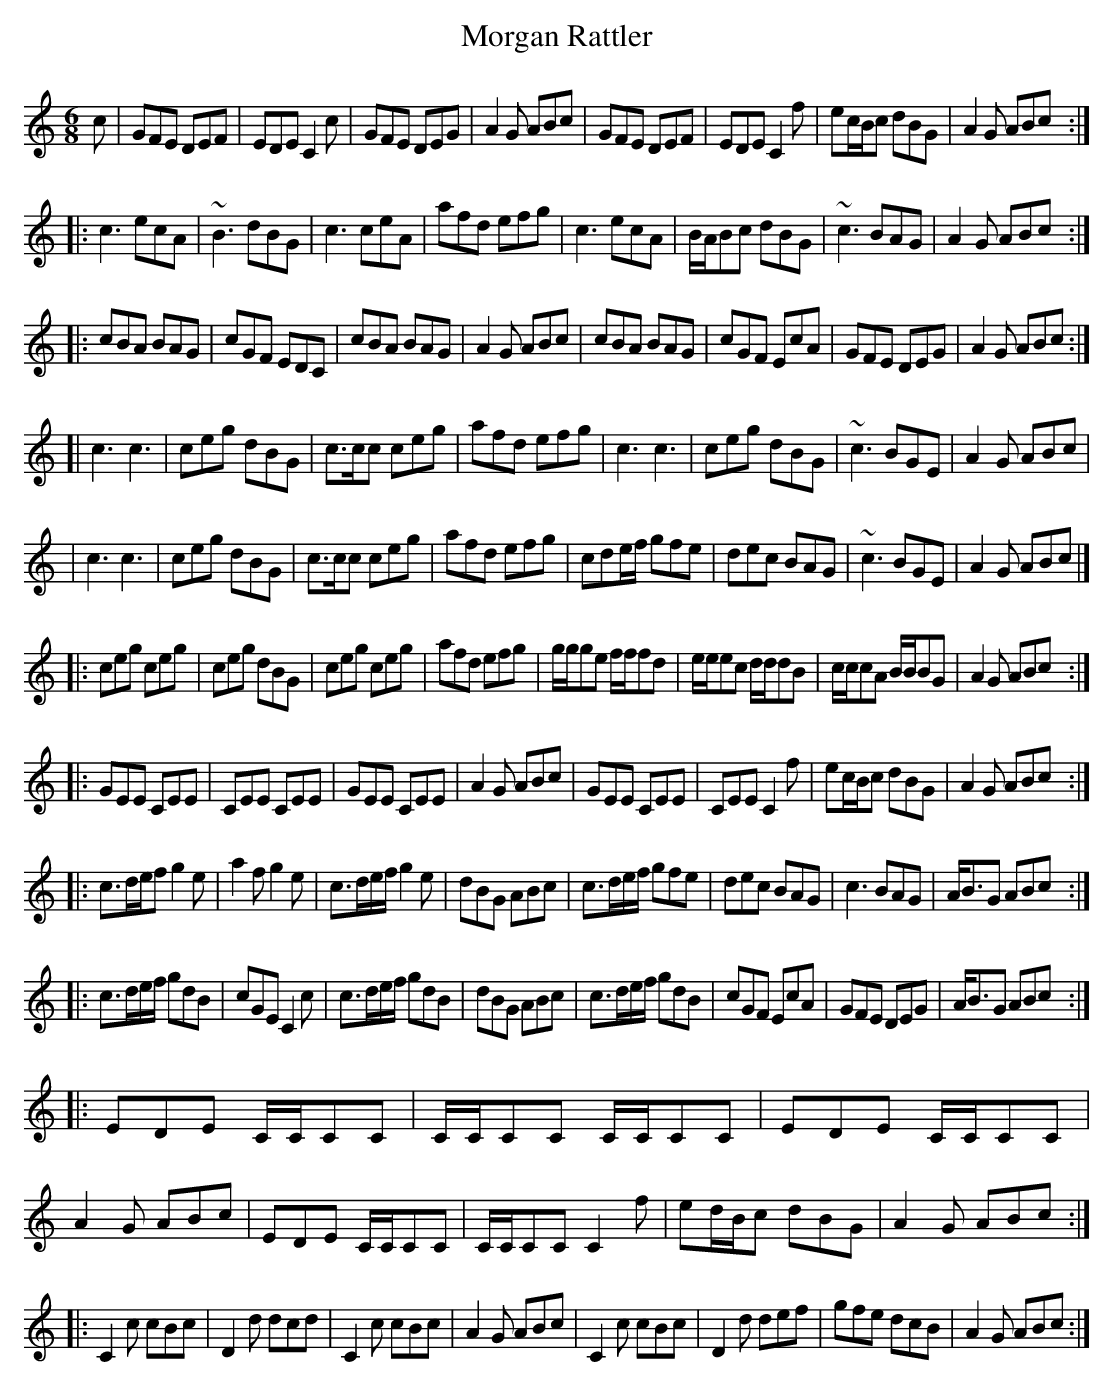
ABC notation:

X:1
T:Morgan Rattler
L:1/8
M:6/8
K:C
c \
|  GFE DEF | EDE C2c | GFE DEG | A2G ABc | GFE DEF | EDE C2f | ec/B/c dBG | A2G ABc :|
|: c3 ecA | ~B3 dBG | c3 ceA | afd efg | c3 ecA | B/A/Bc dBG | ~c3 BAG | A2G ABc :|
|: cBA BAG | cGF EDC | cBA BAG | A2G ABc | cBA BAG | cGF EcA | GFE DEG | A2G ABc :|
[| c3c3 | ceg dBG | c>cc ceg | afd efg | c3c3 | ceg dBG | ~c3 BGE | A2G ABc |
|  c3c3 | ceg dBG | c>cc ceg | afd efg | cde/f/ gfe | dec BAG | ~c3 BGE | A2G ABc |]
|: ceg ceg | ceg dBG | ceg ceg | afd efg | g/g/ge f/f/fd | e/e/ec d/d/dB | c/c/cA B/B/BG | A2G ABc :|
|: GEE CEE | CEE CEE | GEE CEE | A2G ABc | GEE CEE | CEE C2f | ec/B/c dBG | A2G ABc :|
|: c>de/f g2e | a2f g2e | c>de/f/ g2e | dBG ABc | c>de/f/ gfe | dec BAG | c3 BAG | A<BG ABc :|
|: c>de/f/ gdB | cGE C2c | c>de/f/ gdB | dBG ABc | c>de/f/ gdB | cGF EcA | GFE DEG | A<BG ABc :|
|: EDE C/C/CC | C/C/CC C/C/CC | EDE C/C/CC | A2G ABc | EDE C/C/CC | C/C/CC C2f | ed/B/c dBG | A2G ABc :|
|: C2c cBc | D2d dcd | C2c cBc | A2G ABc | C2c cBc | D2d def | gfe dcB | A2G ABc :|
